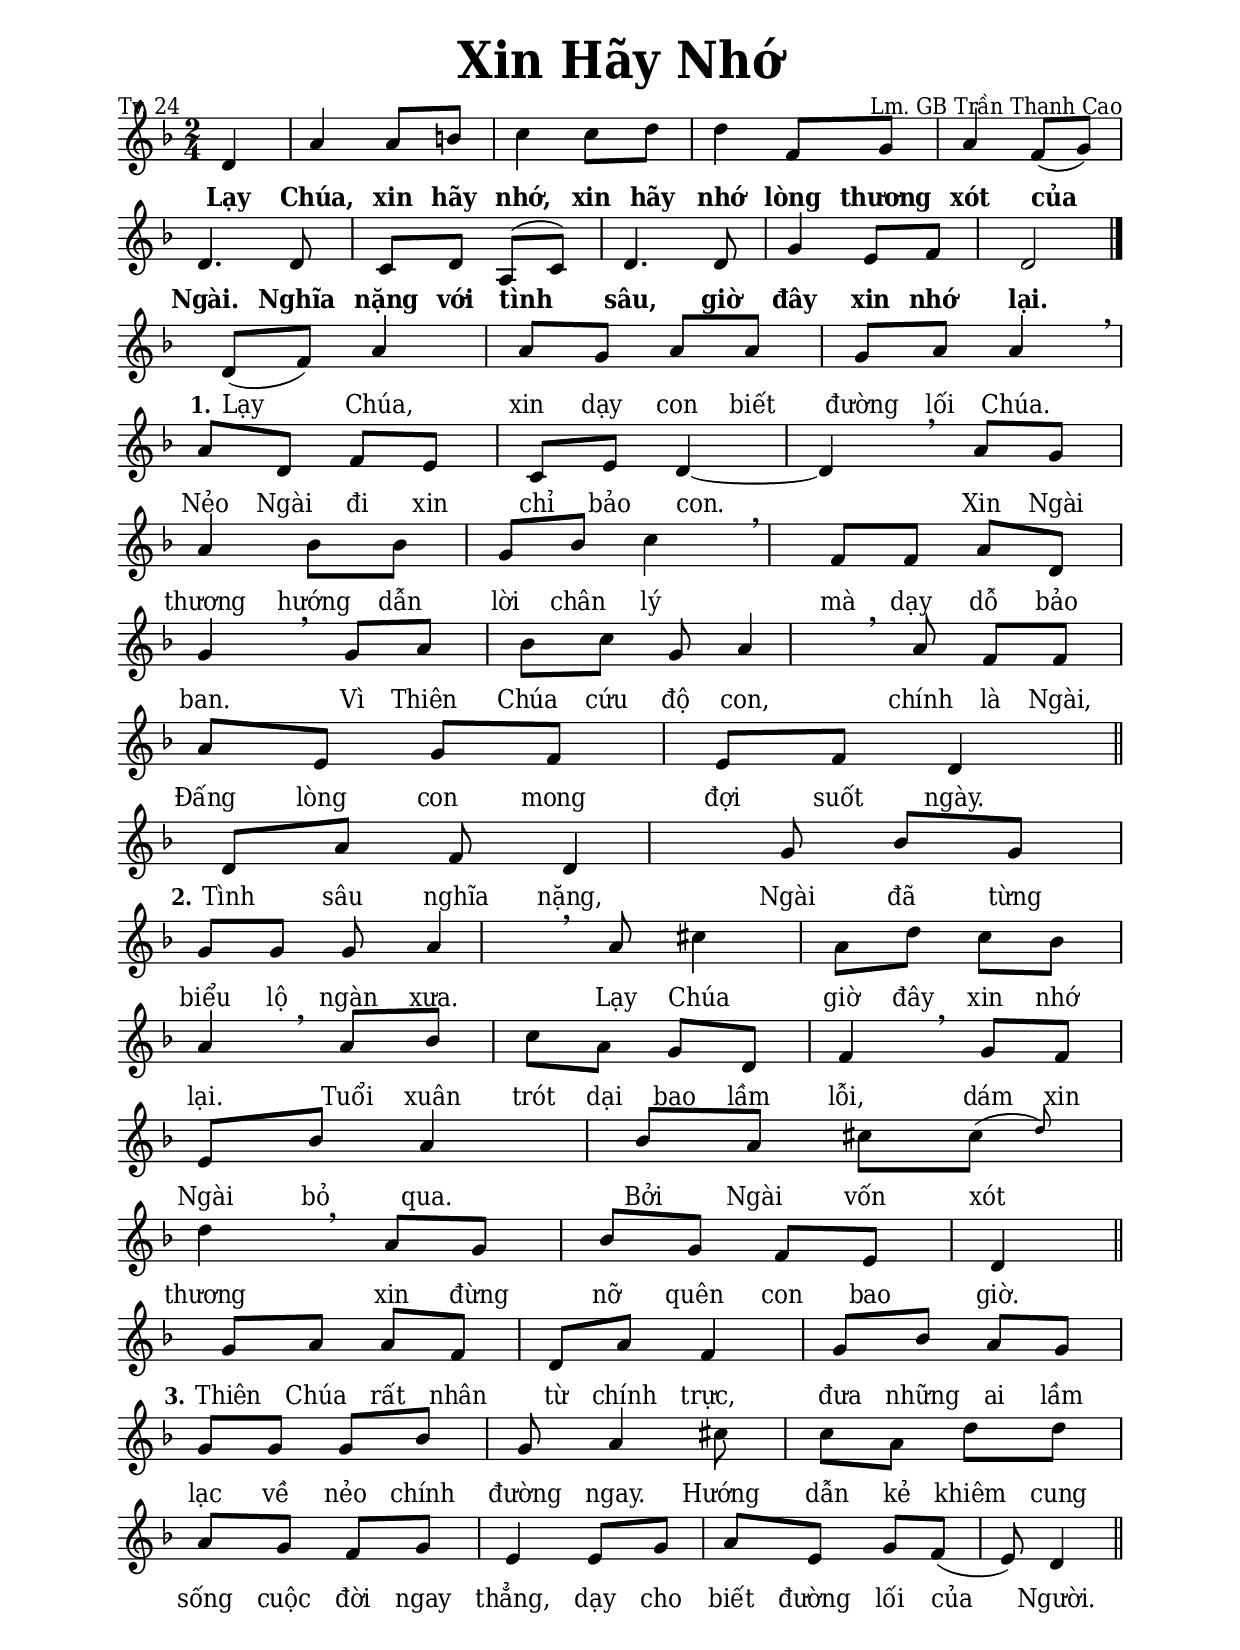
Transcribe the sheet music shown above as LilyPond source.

% Cài đặt chung
\version "2.22.1"
\include "english.ly"

\header {
  title = \markup { \fontsize #3 "Xin Hãy Nhớ" }
  poet = "Tv. 24"
  composer = "Lm. GB Trần Thanh Cao"
  %arranger = " "
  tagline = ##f
}

% Nhạc điệp khúc
nhacDiepKhuc= \relative c' {
  \partial 4 d4 |
  a' a8 b! |
  c4 c8 d |
  d4 f,8 g |
  a4 f8 (g) |
  d4. d8 |
  c d a ^(c) |
  d4. d8 |
  g4 e8 f |
  d2 \bar "|."
}

% Nhạc phiên khúc
nhacPhienKhucMot = \relative c' {
  d8 (f) a4 a8 g a a g a a4 \breathe
  a8 d, f e c e d4 ~d \breathe
  a'8 g a4 bf8 bf g bf c4 \breathe
  f,8 f a d, g4 \breathe
  g8 a bf c g a4 \breathe
  a8 f f a e g f e f d4 \bar "||"
}

nhacPhienKhucHai = \relative c' {
  d8 a' f d4 g8  bf g g g g a4 \breathe
  a8 cs4 a8 d c bf a4 \breathe
  a8 bf c a g d f4 \breathe
  g8 f e bf' a4 bf8 a cs \afterGrace cs8 (d) d4 \breathe
  a8 g bf g f e d4 \bar "||"
}

nhacPhienKhucBa = \relative c'' {
  g8 a a f d a' f4
  g8 bf a g g g g bf g a4
  cs8 c a d d a g f g e4
  e8 g a e g f (e) d4 \bar "||"
}

% Lời điệp khúc
loiDiepKhuc = \lyricmode {
  Lạy Chúa, xin hãy nhớ, xin hãy nhớ lòng thương xót của
  \override LyricText.extra-offset = #'(0 . 1)
  Ngài.
  Nghĩa nặng với tình sâu, giờ đây xin nhớ lại.
}

% Lời phiên khúc
loiPhienKhucMot = \lyricmode {
  \set stanza = #"1."
  Lạy Chúa, xin dạy con biết đường lối Chúa.
  Nẻo Ngài đi xin chỉ bảo con.
  Xin Ngài thương hướng dẫn lời chân lý  mà dạy dỗ bảo ban.
  Vì Thiên Chúa cứu độ con, chính là Ngài,
  Đấng lòng con mong đợi suốt ngày.
}

loiPhienKhucHai = \lyricmode {
  \set stanza = #"2."
  Tình sâu nghĩa nặng, Ngài đã từng biểu lộ ngàn xưa.
  Lạy Chúa giờ đây xin nhớ lại.
  Tuổi xuân trót dại bao lầm lỗi,
  dám xin Ngài bỏ qua.
  Bởi Ngài vốn xót thương xin đừng nỡ quên con bao giờ.
}

loiPhienKhucBa = \lyricmode {
  \set stanza = #"3."
  Thiên Chúa rất nhân từ chính trực,
  đưa những ai lầm lạc về nẻo chính đường ngay.
  Hướng dẫn kẻ khiêm cung sống cuộc đời ngay thẳng,
  dạy cho biết đường lối của Người.
}


% Dàn trang
\paper {
  #(set-paper-size "a4")
  top-margin = 15\mm
  bottom-margin = 15\mm
  left-margin = 20\mm
  right-margin = 20\mm
  indent = #0
  #(define fonts
    (make-pango-font-tree
      "Deja Vu Serif Condensed"
      "Deja Vu Serif Condensed"
      "Deja Vu Serif Condensed"
      (/ 20 20)))
  page-count = #1
  system-system-spacing = #'((basic-distance . 11.5)
                             (minimum-distance . 11.5)
                             (padding . 1))
  score-system-spacing = #'((basic-distance . 11.5)
                             (minimum-distance . 11.5)
                             (padding . 1))
}

% Thiết lập tông và nhịp
TongNhip = { \key f \major \time 2/4 }

\score {
  \new ChoirStaff <<
    \new Staff = diepKhuc \with {
        \consists "Merge_rests_engraver"
        %\magnifyStaff #(magstep +1)
      }
      <<
      \new Voice = beSop {
        \TongNhip \nhacDiepKhuc
      }
    >>
    \new Lyrics \with {
          \override VerticalAxisGroup.
            nonstaff-relatedstaff-spacing.padding = #1.2
          \override VerticalAxisGroup.
            nonstaff-unrelatedstaff-spacing.padding = #1
        }
        \lyricsto beSop \loiDiepKhuc
  >>
  \layout {
    \override Lyrics.LyricText.font-series = #'bold
    %\override Lyrics.LyricText.font-size = #+2
    \override Lyrics.LyricSpace.minimum-distance = #1.8
    \override Score.BarNumber.break-visibility = ##(#f #f #f)
    \override Score.SpacingSpanner.uniform-stretching = ##t
  }
}

\score {
  \new ChoirStaff <<
    \new Staff = phienKhuc \with {
        %\magnifyStaff #(magstep +1)
      }
      <<
      \new Voice = beSop {
        \TongNhip \nhacPhienKhucMot
      }
    >>
    \new Lyrics \with {
          \override VerticalAxisGroup.
            nonstaff-relatedstaff-spacing.padding = #1
          \override VerticalAxisGroup.
            nonstaff-unrelatedstaff-spacing.padding = #1
        }
        \lyricsto beSop \loiPhienKhucMot
  >>
  \layout {
    \override Staff.TimeSignature.transparent = ##t
    %\override Lyrics.LyricText.font-size = #+2
    \override Lyrics.LyricSpace.minimum-distance = #2.6
    \override Score.BarNumber.break-visibility = ##(#f #f #f)
    \override Score.SpacingSpanner.uniform-stretching = ##t
    \set Score.barAlways = ##t
    \set Score.defaultBarType = ""
  } 
}

\score {
  \new ChoirStaff <<
    \new Staff = phienKhuc \with {
        %\magnifyStaff #(magstep +1)
      }
      <<
      \new Voice = beSop {
        \TongNhip \nhacPhienKhucHai
      }
    >>
    \new Lyrics \with {
          \override VerticalAxisGroup.
            nonstaff-relatedstaff-spacing.padding = #1
          \override VerticalAxisGroup.
            nonstaff-unrelatedstaff-spacing.padding = #1
        }
        \lyricsto beSop \loiPhienKhucHai
  >>
  \layout {
    \override Staff.TimeSignature.transparent = ##t
    %\override Lyrics.LyricText.font-size = #+2
    \override Lyrics.LyricSpace.minimum-distance = #3.0
    \override Score.BarNumber.break-visibility = ##(#f #f #f)
    \override Score.SpacingSpanner.uniform-stretching = ##t
    \set Score.barAlways = ##t
    \set Score.defaultBarType = ""
  } 
}

\score {
  \new ChoirStaff <<
    \new Staff = phienKhuc \with {
        %\magnifyStaff #(magstep +1)
      }
      <<
      \new Voice = beSop {
        \TongNhip \nhacPhienKhucBa
      }
    >>
    \new Lyrics \with {
          \override VerticalAxisGroup.
            nonstaff-relatedstaff-spacing.padding = #1.2
          \override VerticalAxisGroup.
            nonstaff-unrelatedstaff-spacing.padding = #1
        }
        \lyricsto beSop \loiPhienKhucBa
  >>
  \layout {
    \override Staff.TimeSignature.transparent = ##t
    %\override Lyrics.LyricText.font-size = #+2
    \override Lyrics.LyricSpace.minimum-distance = #2.3
    \override Score.BarNumber.break-visibility = ##(#f #f #f)
    \override Score.SpacingSpanner.uniform-stretching = ##t
    \set Score.barAlways = ##t
    \set Score.defaultBarType = ""
  } 
}
